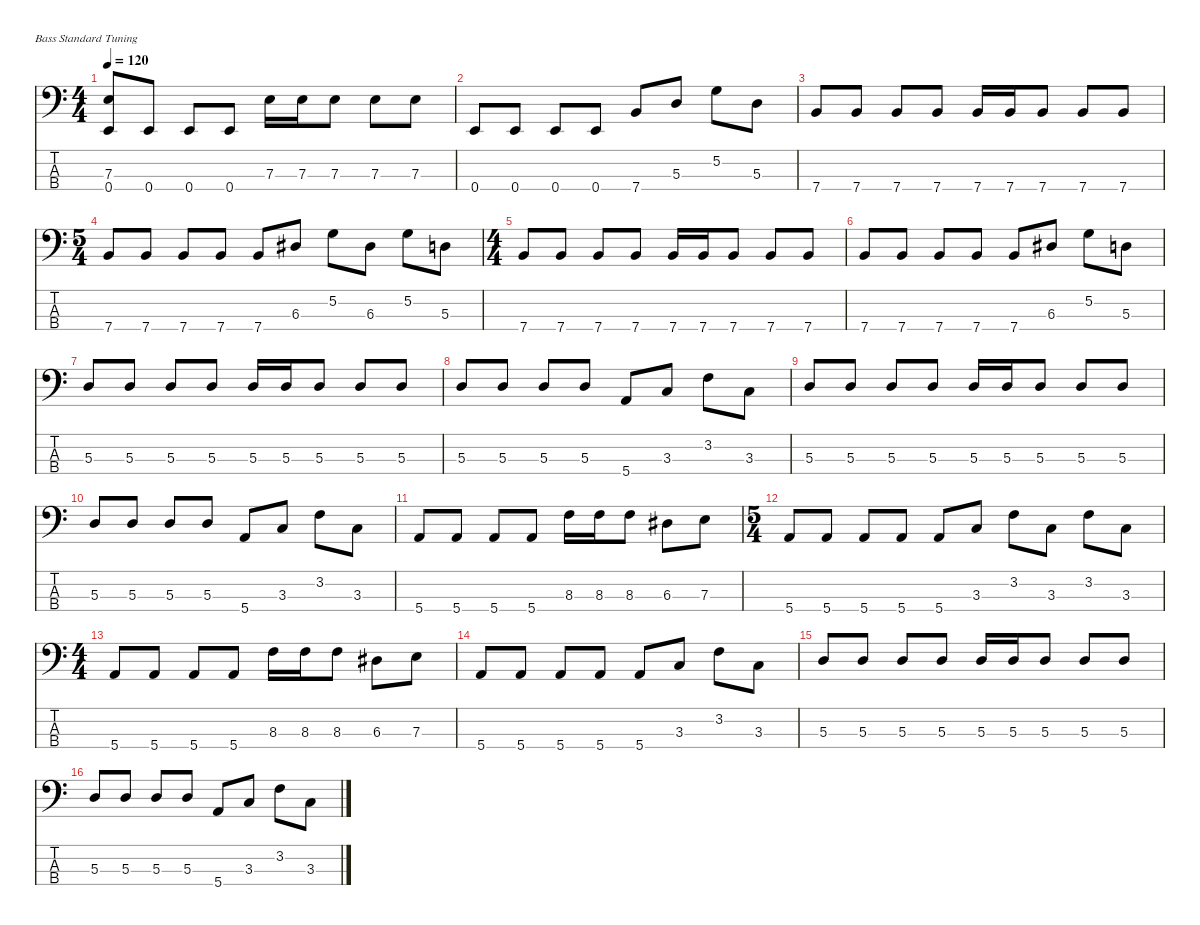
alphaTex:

\defaultSystemsLayout 4
\hideDynamics
\bracketExtendMode nobrackets
\singleTrackTrackNamePolicy hidden
\multiTrackTrackNamePolicy hidden
\otherSystemsTrackNameOrientation horizontal
\track ("Newsted" "el.bs.") {instrument electricbassfinger}
\staff {score tabs}
\tuning (G2 D2 A1 E1)
\ts (4 4)
\tempo 120
\clef f4
\ks c
(7.3 0.4).8{dy f beam Up} 0.4.8{beam Up} 0.4.8{beam Up} 0.4.8{beam Up} 7.3.16{beam Down} 7.3.16{beam Down} 7.3.8{beam Down} 7.3.8{beam Down} 7.3.8{beam Down} |
0.4.8{beam Up} 0.4.8{beam Up} 0.4.8{beam Up} 0.4.8{beam Up} 7.4.8{beam Up} 5.3.8{beam Up} 5.2.8{beam Down} 5.3.8{beam Down} |
7.4.8{beam Up} 7.4.8{beam Up} 7.4.8{beam Up} 7.4.8{beam Up} 7.4.16{beam Up} 7.4.16{beam Up} 7.4.8{beam Up} 7.4.8{beam Up} 7.4.8{beam Up} |
\ts (5 4)
7.4.8{beam Up} 7.4.8{beam Up} 7.4.8{beam Up} 7.4.8{beam Up} 7.4.8{beam Up} 6.3{acc #}.8{beam Up} 5.2.8{beam Down} 6.3{acc #}.8{beam Down} 5.2.8{beam Down} 5.3.8{beam Down} |
\ts (4 4)
7.4.8{beam Up} 7.4.8{beam Up} 7.4.8{beam Up} 7.4.8{beam Up} 7.4.16{beam Up} 7.4.16{beam Up} 7.4.8{beam Up} 7.4.8{beam Up} 7.4.8{beam Up} |
7.4.8{beam Up} 7.4.8{beam Up} 7.4.8{beam Up} 7.4.8{beam Up} 7.4.8{beam Up} 6.3{acc #}.8{beam Up} 5.2.8{beam Down} 5.3.8{beam Down} |
5.3.8{beam Up} 5.3.8{beam Up} 5.3.8{beam Up} 5.3.8{beam Up} 5.3.16{beam Up} 5.3.16{beam Up} 5.3.8{beam Up} 5.3.8{beam Up} 5.3.8{beam Up} |
5.3.8{beam Up} 5.3.8{beam Up} 5.3.8{beam Up} 5.3.8{beam Up} 5.4.8{beam Up} 3.3.8{beam Up} 3.2.8{beam Down} 3.3.8{beam Down} |
5.3.8{beam Up} 5.3.8{beam Up} 5.3.8{beam Up} 5.3.8{beam Up} 5.3.16{beam Up} 5.3.16{beam Up} 5.3.8{beam Up} 5.3.8{beam Up} 5.3.8{beam Up} |
5.3.8{beam Up} 5.3.8{beam Up} 5.3.8{beam Up} 5.3.8{beam Up} 5.4.8{beam Up} 3.3.8{beam Up} 3.2.8{beam Down} 3.3.8{beam Down} |
5.4.8{beam Up} 5.4.8{beam Up} 5.4.8{beam Up} 5.4.8{beam Up} 8.3.16{beam Down} 8.3.16{beam Down} 8.3.8{beam Down} 6.3{acc #}.8{beam Down} 7.3.8{beam Down} |
\ts (5 4)
5.4.8{beam Up} 5.4.8{beam Up} 5.4.8{beam Up} 5.4.8{beam Up} 5.4.8{beam Up} 3.3.8{beam Up} 3.2.8{beam Down} 3.3.8{beam Down} 3.2.8{beam Down} 3.3.8{beam Down} |
\ts (4 4)
5.4.8{beam Up} 5.4.8{beam Up} 5.4.8{beam Up} 5.4.8{beam Up} 8.3.16{beam Down} 8.3.16{beam Down} 8.3.8{beam Down} 6.3{acc #}.8{beam Down} 7.3.8{beam Down} |
5.4.8{beam Up} 5.4.8{beam Up} 5.4.8{beam Up} 5.4.8{beam Up} 5.4.8{beam Up} 3.3.8{beam Up} 3.2.8{beam Down} 3.3.8{beam Down} |
5.3.8{beam Up} 5.3.8{beam Up} 5.3.8{beam Up} 5.3.8{beam Up} 5.3.16{beam Up} 5.3.16{beam Up} 5.3.8{beam Up} 5.3.8{beam Up} 5.3.8{beam Up} |
5.3.8{beam Up} 5.3.8{beam Up} 5.3.8{beam Up} 5.3.8{beam Up} 5.4.8{beam Up} 3.3.8{beam Up} 3.2.8{beam Down} 3.3.8{beam Down}
